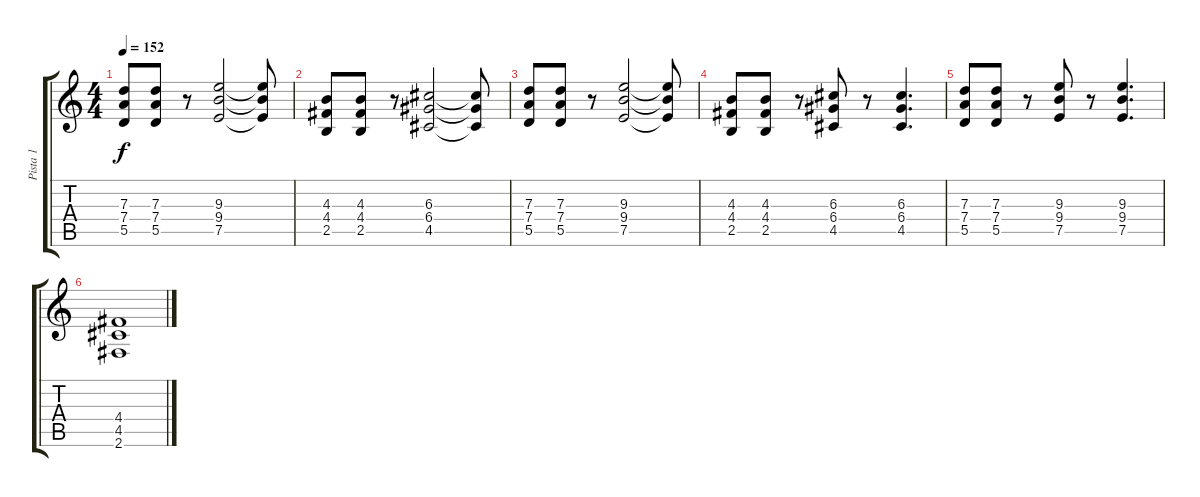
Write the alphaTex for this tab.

\track ("Pista 1" "Pista 1") {instrument overdrivenguitar}
\staff {score tabs}
\tuning (E4 B3 G3 D3 A2 E2) {hide}
\ts (4 4)
\tempo 152
\clef g2
\ks c
(7.3 7.4 5.5).8{dy f} (7.3 7.4 5.5).8 r.8 (9.3 9.4 7.5).2 (9.3{t} 9.4{t} 7.5{t}).8 |
(4.3 4.4 2.5).8 (4.3 4.4 2.5).8 r.8 (6.3 6.4 4.5).2 (6.3{t} 6.4{t} 4.5{t}).8 |
(7.3 7.4 5.5).8 (7.3 7.4 5.5).8 r.8 (9.3 9.4 7.5).2 (9.3{t} 9.4{t} 7.5{t}).8 |
(4.3 4.4 2.5).8 (4.3 4.4 2.5).8 r.8 (6.3 6.4 4.5).8 r.8 (6.3 6.4 4.5).4{d} |
(7.3 7.4 5.5).8 (7.3 7.4 5.5).8 r.8 (9.3 9.4 7.5).8 r.8 (9.3 9.4 7.5).4{d} |
(4.4 4.5 2.6).1
